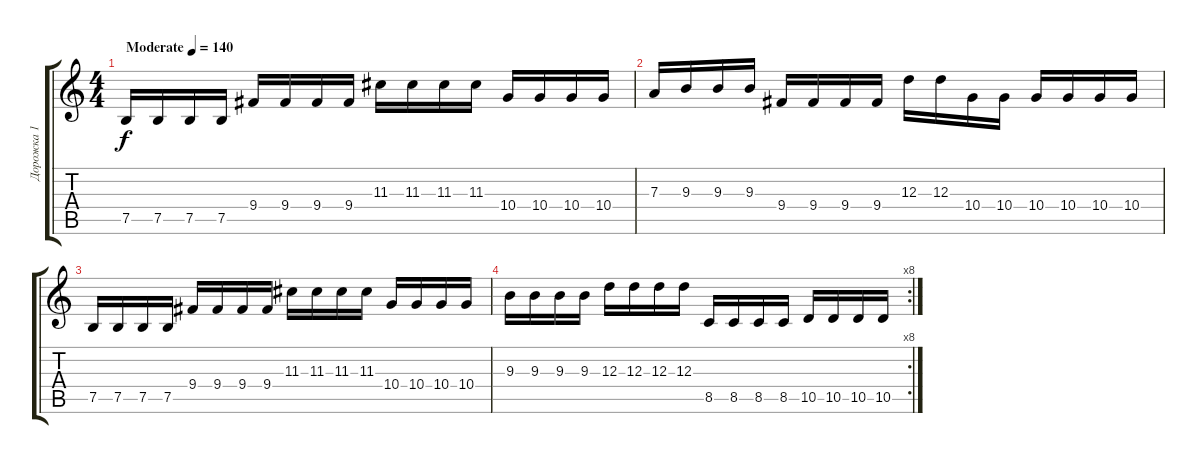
\track ("Дорожка 1" "Дорожка 1") {instrument distortionguitar}
\staff {score tabs}
\tuning (B3 Gb3 D3 A2 E2 B1) {hide}
\ts (4 4)
\tempo (140 "Moderate")
\clef g2
\ks c
7.5.16{dy f instrument distortionguitar} 7.5.16 7.5.16 7.5.16 9.4.16 9.4.16 9.4.16 9.4.16 11.3.16 11.3.16 11.3.16 11.3.16 10.4.16 10.4.16 10.4.16 10.4.16 |
7.3.16 9.3.16 9.3.16 9.3.16 9.4.16 9.4.16 9.4.16 9.4.16 12.3.16 12.3.16 10.4.16 10.4.16 10.4.16 10.4.16 10.4.16 10.4.16 |
7.5.16 7.5.16 7.5.16 7.5.16 9.4.16 9.4.16 9.4.16 9.4.16 11.3.16 11.3.16 11.3.16 11.3.16 10.4.16 10.4.16 10.4.16 10.4.16 |
\rc 8
9.3.16 9.3.16 9.3.16 9.3.16 12.3.16 12.3.16 12.3.16 12.3.16 8.5.16 8.5.16 8.5.16 8.5.16 10.5.16 10.5.16 10.5.16 10.5.16
